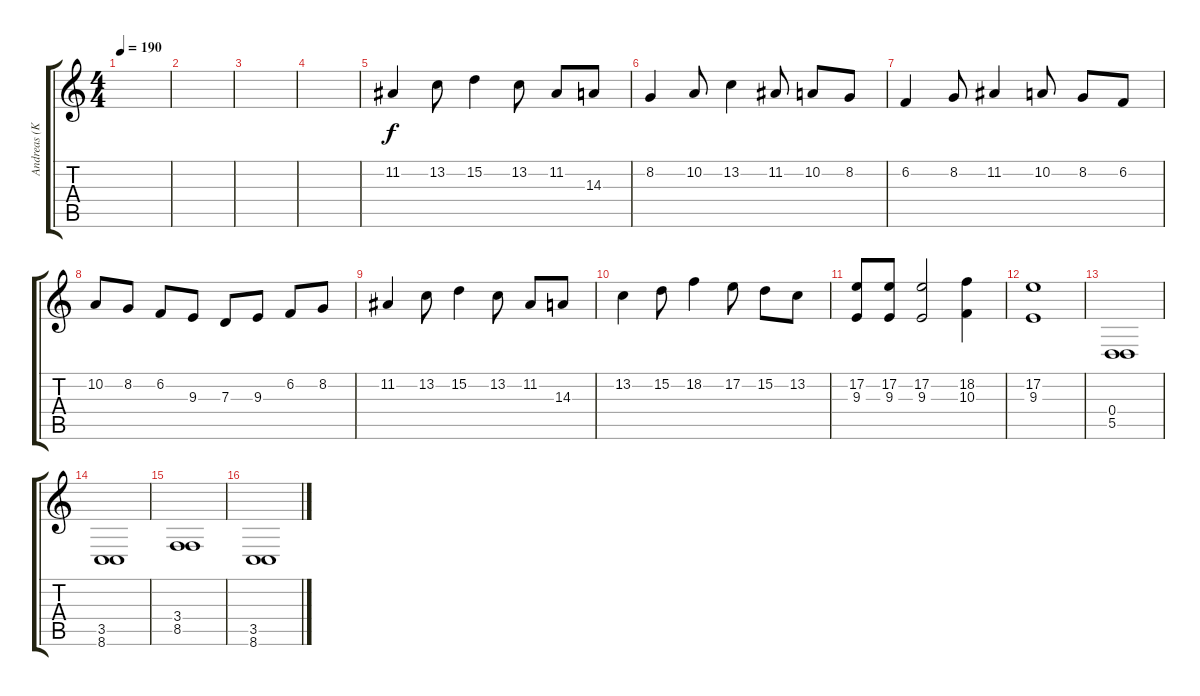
\track ("Andreas (Keyboard)" "Andreas (K") {instrument tremolostrings}
\staff {score tabs}
\tuning (E4 B3 G3 D3 A2 E2) {hide}
\ts (4 4)
\tempo 190
\clef g2
\ks c
|
|
|
|
11.2.4 13.2.8 15.2.4 13.2.8 11.2.8 14.3.8 |
8.2.4 10.2.8 13.2.4 11.2.8 10.2.8 8.2.8 |
6.2.4 8.2.8 11.2.4 10.2.8 8.2.8 6.2.8 |
10.2.8 8.2.8 6.2.8 9.3.8 7.3.8 9.3.8 6.2.8 8.2.8 |
11.2.4 13.2.8 15.2.4 13.2.8 11.2.8 14.3.8 |
13.2.4 15.2.8 18.2.4 17.2.8 15.2.8 13.2.8 |
(17.2 9.3).8 (17.2 9.3).8 (17.2 9.3).2 (18.2 10.3).4 |
(17.2 9.3).1 |
(0.4 5.5).1 |
(3.5 8.6).1 |
(3.4 8.5).1 |
(3.5 8.6).1
